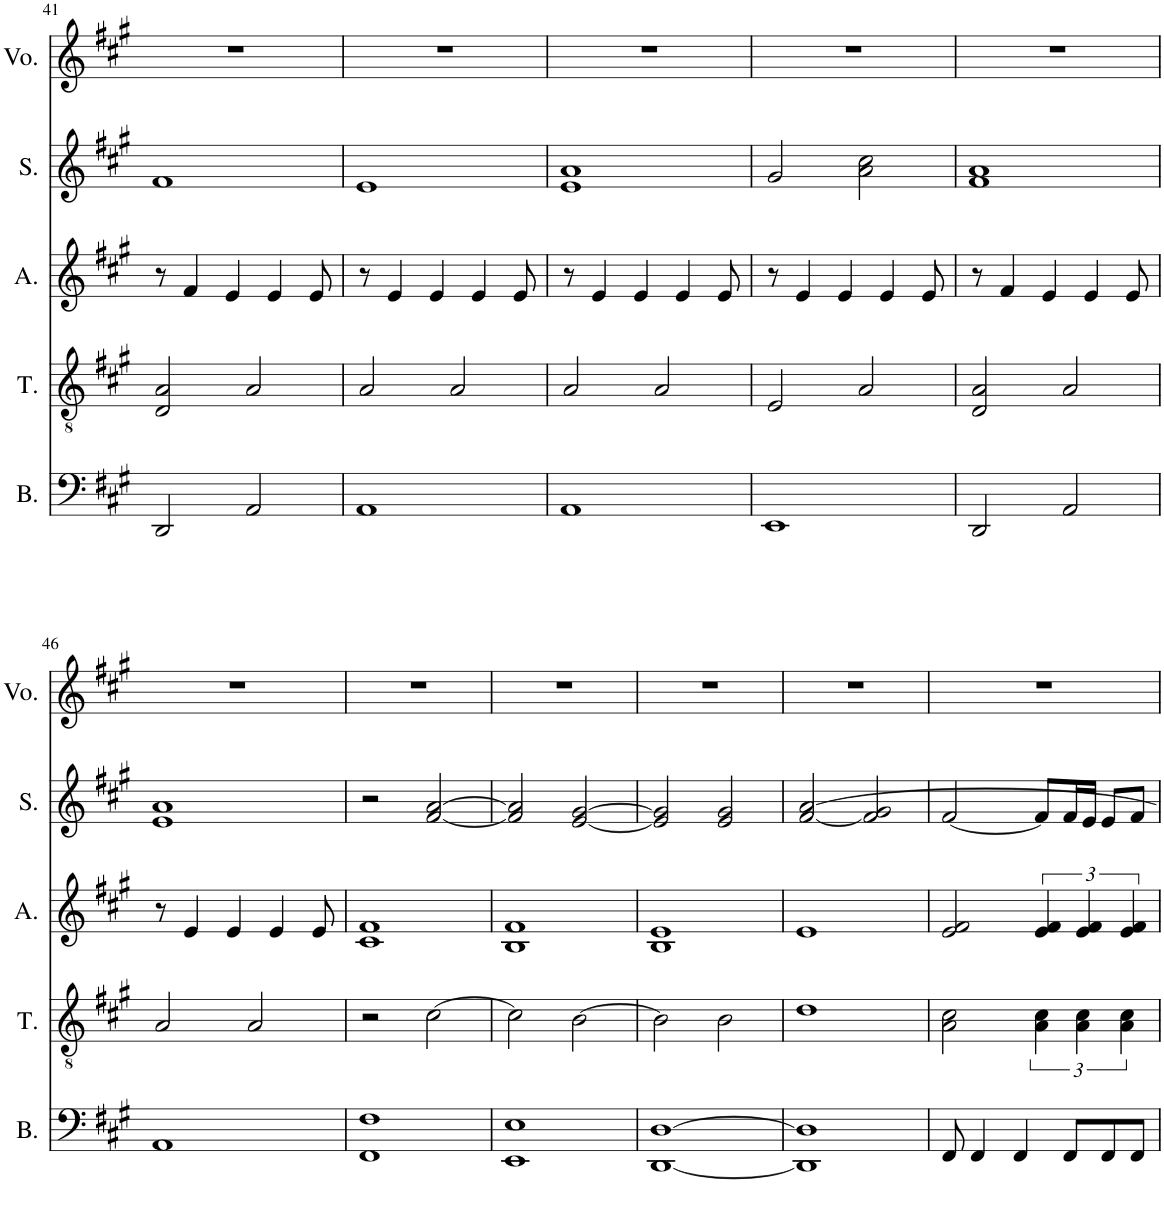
**kern	**kern	**kern	**kern	**kern
*part5	*part4	*part3	*part2	*part1
*staff5	*staff4	*staff3	*staff2	*staff1
*I"Bass	*I"Tenor	*I"Alto	*I"Soprano	*I"Voice
*I'B.	*I'T.	*I'A.	*I'S.	*I'Vo.
!!LO:PB:g=z
*clefF4	*clefGv2	*clefG2	*clefG2	*clefG2
*k[f#c#g#]	*k[f#c#g#]	*k[f#c#g#]	*k[f#c#g#]	*k[f#c#g#]
*M4/4	*M4/4	*M4/4	*M4/4	*M4/4
=41	=41	=41	=41	=41
2DD/	2D/ 2A/	8r	1f#	1r
.	.	4f#/	.	.
.	.	4e/	.	.
2AA/	2A/	.	.	.
.	.	4e/	.	.
.	.	8e/	.	.
=42	=42	=42	=42	=42
1AA	2A/	8r	1e	1r
.	.	4e/	.	.
.	.	4e/	.	.
.	2A/	.	.	.
.	.	4e/	.	.
.	.	8e/	.	.
=43	=43	=43	=43	=43
1AA	2A/	8r	1e 1a	1r
.	.	4e/	.	.
.	.	4e/	.	.
.	2A/	.	.	.
.	.	4e/	.	.
.	.	8e/	.	.
=44	=44	=44	=44	=44
1EE	2E/	8r	2g#/	1r
.	.	4e/	.	.
.	.	4e/	.	.
.	2A/	.	2a\ 2cc#\	.
.	.	4e/	.	.
.	.	8e/	.	.
=45	=45	=45	=45	=45
2DD/	2D/ 2A/	8r	1f# 1a	1r
.	.	4f#/	.	.
.	.	4e/	.	.
2AA/	2A/	.	.	.
.	.	4e/	.	.
.	.	8e/	.	.
!!LO:LB:g=z
=46	=46	=46	=46	=46
1AA	2A/	8r	1e 1a	1r
.	.	4e/	.	.
.	.	4e/	.	.
.	2A/	.	.	.
.	.	4e/	.	.
.	.	8e/	.	.
=47	=47	=47	=47	=47
1FF# 1F#	2r	1c# 1f#	2r	1r
.	[2c#\	.	[2f#/ [2a/	.
=48	=48	=48	=48	=48
1EE 1E	2c#\]	1B 1f#	2f#/] 2a/]	1r
.	[2B\	.	[2e/ [2g#/	.
=49	=49	=49	=49	=49
[1DD [1D	2B\]	1B 1e	2e/] 2g#/]	1r
.	2B\	.	2e/ 2g#/	.
=50	=50	=50	=50	=50
1DD] 1D]	1d	1e	[2f#/ [2a/	1r
.	.	.	2f#/] 2g#/	.
=51	=51	=51	=51	=51
8FF#/	2A\ 2c#\	2e/ 2f#/	[2f#/	1r
4FF#/	.	.	.	.
4FF#/	.	.	.	.
.	6A\ 6c#\	6e/ 6f#/	8f#/L]	.
8FF#/L	.	.	16f#/L	.
.	6A\ 6c#\	6e/ 6f#/	.	.
.	.	.	16e/JJ	.
8FF#/	.	.	8e/L	.
.	6A\ 6c#\	6e/ 6f#/	.	.
8FF#/J	.	.	8f#/J	.
=	=	=	=	=
*-	*-	*-	*-	*-
